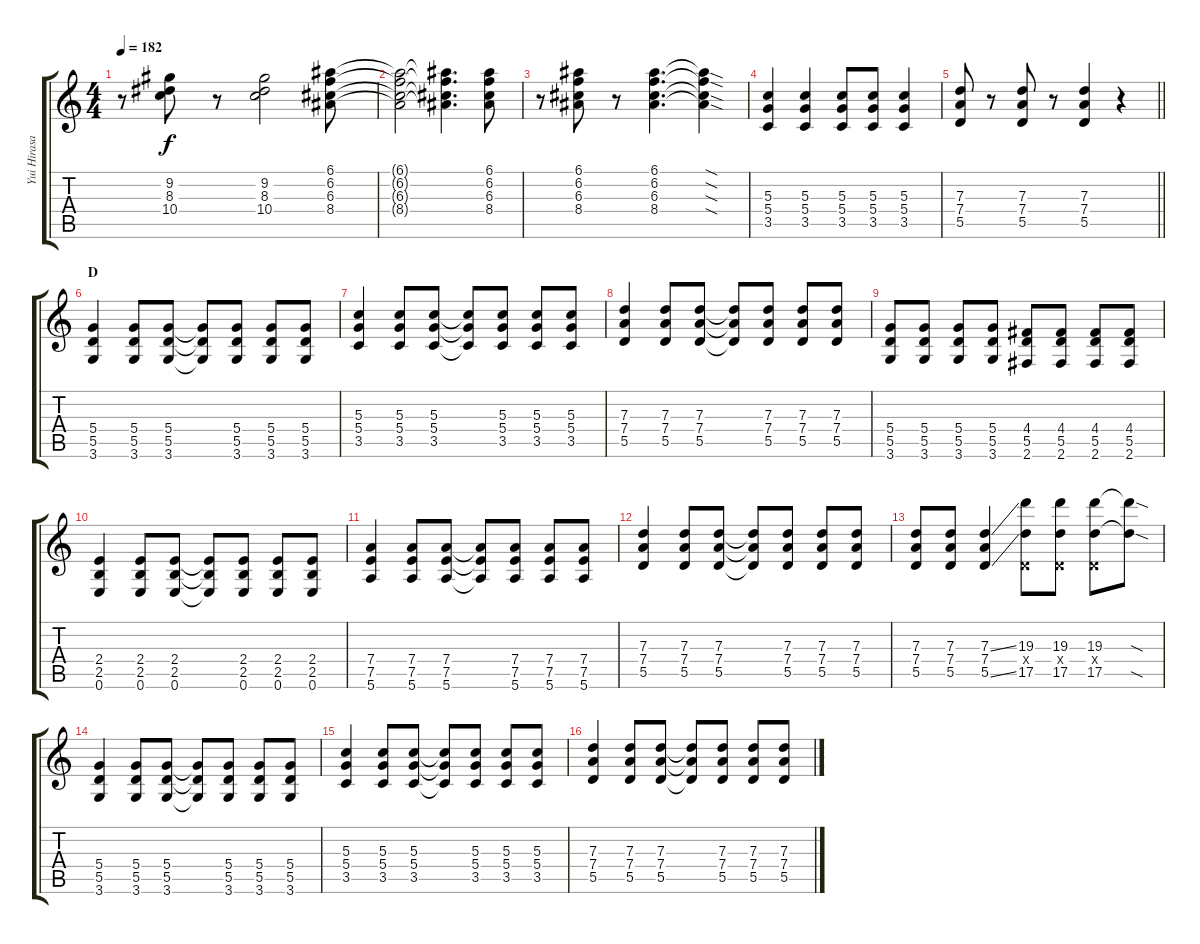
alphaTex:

\track ("Yui Hirasawa" "Yui Hirasa") {instrument distortionguitar}
\staff {score tabs}
\tuning (E4 B3 G3 D3 A2 E2) {hide}
\ts (4 4)
\tempo 182
\clef g2
\ks c
r.8{dy f} (9.2 8.3 10.4).8 r.8 (9.2 8.3 10.4).2 (6.1 6.2 6.3 8.4).8 |
(6.1{t} 6.2{t} 6.3{t} 8.4{t}).2 (6.1{t} 6.2{t} 6.3{t} 8.4{t}).4{d} (6.1 6.2 6.3 8.4).8 |
r.8 (6.1 6.2 6.3 8.4).8 r.8 (6.1 6.2 6.3 8.4).4{d} (6.1{sod t} 6.2{sod t} 6.3{sod t} 8.4{sod t}).4 |
(5.3 5.4 3.5).4 (5.3 5.4 3.5).4 (5.3 5.4 3.5).8 (5.3 5.4 3.5).8 (5.3 5.4 3.5).4 |
\barLineRight lightlight
(7.3 7.4 5.5).8 r.8 (7.3 7.4 5.5).8 r.8 (7.3 7.4 5.5).4 r.4 |
\section ("" "D")
(5.4 5.5 3.6).4 (5.4 5.5 3.6).8 (5.4 5.5 3.6).8 (5.4{t} 5.5{t} 3.6{t}).8 (5.4 5.5 3.6).8 (5.4 5.5 3.6).8 (5.4 5.5 3.6).8 |
(5.3 5.4 3.5).4 (5.3 5.4 3.5).8 (5.3 5.4 3.5).8 (5.3{t} 5.4{t} 3.5{t}).8 (5.3 5.4 3.5).8 (5.3 5.4 3.5).8 (5.3 5.4 3.5).8 |
(7.3 7.4 5.5).4 (7.3 7.4 5.5).8 (7.3 7.4 5.5).8 (7.3{t} 7.4{t} 5.5{t}).8 (7.3 7.4 5.5).8 (7.3 7.4 5.5).8 (7.3 7.4 5.5).8 |
(5.4 5.5 3.6).8 (5.4 5.5 3.6).8 (5.4 5.5 3.6).8 (5.4 5.5 3.6).8 (4.4 5.5 2.6).8 (4.4 5.5 2.6).8 (4.4 5.5 2.6).8 (4.4 5.5 2.6).8 |
(2.4 2.5 0.6).4 (2.4 2.5 0.6).8 (2.4 2.5 0.6).8 (2.4{t} 2.5{t} 0.6{t}).8 (2.4 2.5 0.6).8 (2.4 2.5 0.6).8 (2.4 2.5 0.6).8 |
(7.4 7.5 5.6).4 (7.4 7.5 5.6).8 (7.4 7.5 5.6).8 (7.4{t} 7.5{t} 5.6{t}).8 (7.4 7.5 5.6).8 (7.4 7.5 5.6).8 (7.4 7.5 5.6).8 |
(7.3 7.4 5.5).4 (7.3 7.4 5.5).8 (7.3 7.4 5.5).8 (7.3{t} 7.4{t} 5.5{t}).8 (7.3 7.4 5.5).8 (7.3 7.4 5.5).8 (7.3 7.4 5.5).8 |
(7.3 7.4 5.5).8 (7.3 7.4 5.5).8 (7.3{ss} 7.4 5.5{ss}).4 (19.3 0.4{x} 17.5).8 (19.3 0.4{x} 17.5).8 (19.3 0.4{x} 17.5).8 (19.3{sod t} 17.5{sod t}).8 |
(5.4 5.5 3.6).4 (5.4 5.5 3.6).8 (5.4 5.5 3.6).8 (5.4{t} 5.5{t} 3.6{t}).8 (5.4 5.5 3.6).8 (5.4 5.5 3.6).8 (5.4 5.5 3.6).8 |
(5.3 5.4 3.5).4 (5.3 5.4 3.5).8 (5.3 5.4 3.5).8 (5.3{t} 5.4{t} 3.5{t}).8 (5.3 5.4 3.5).8 (5.3 5.4 3.5).8 (5.3 5.4 3.5).8 |
(7.3 7.4 5.5).4 (7.3 7.4 5.5).8 (7.3 7.4 5.5).8 (7.3{t} 7.4{t} 5.5{t}).8 (7.3 7.4 5.5).8 (7.3 7.4 5.5).8 (7.3 7.4 5.5).8
